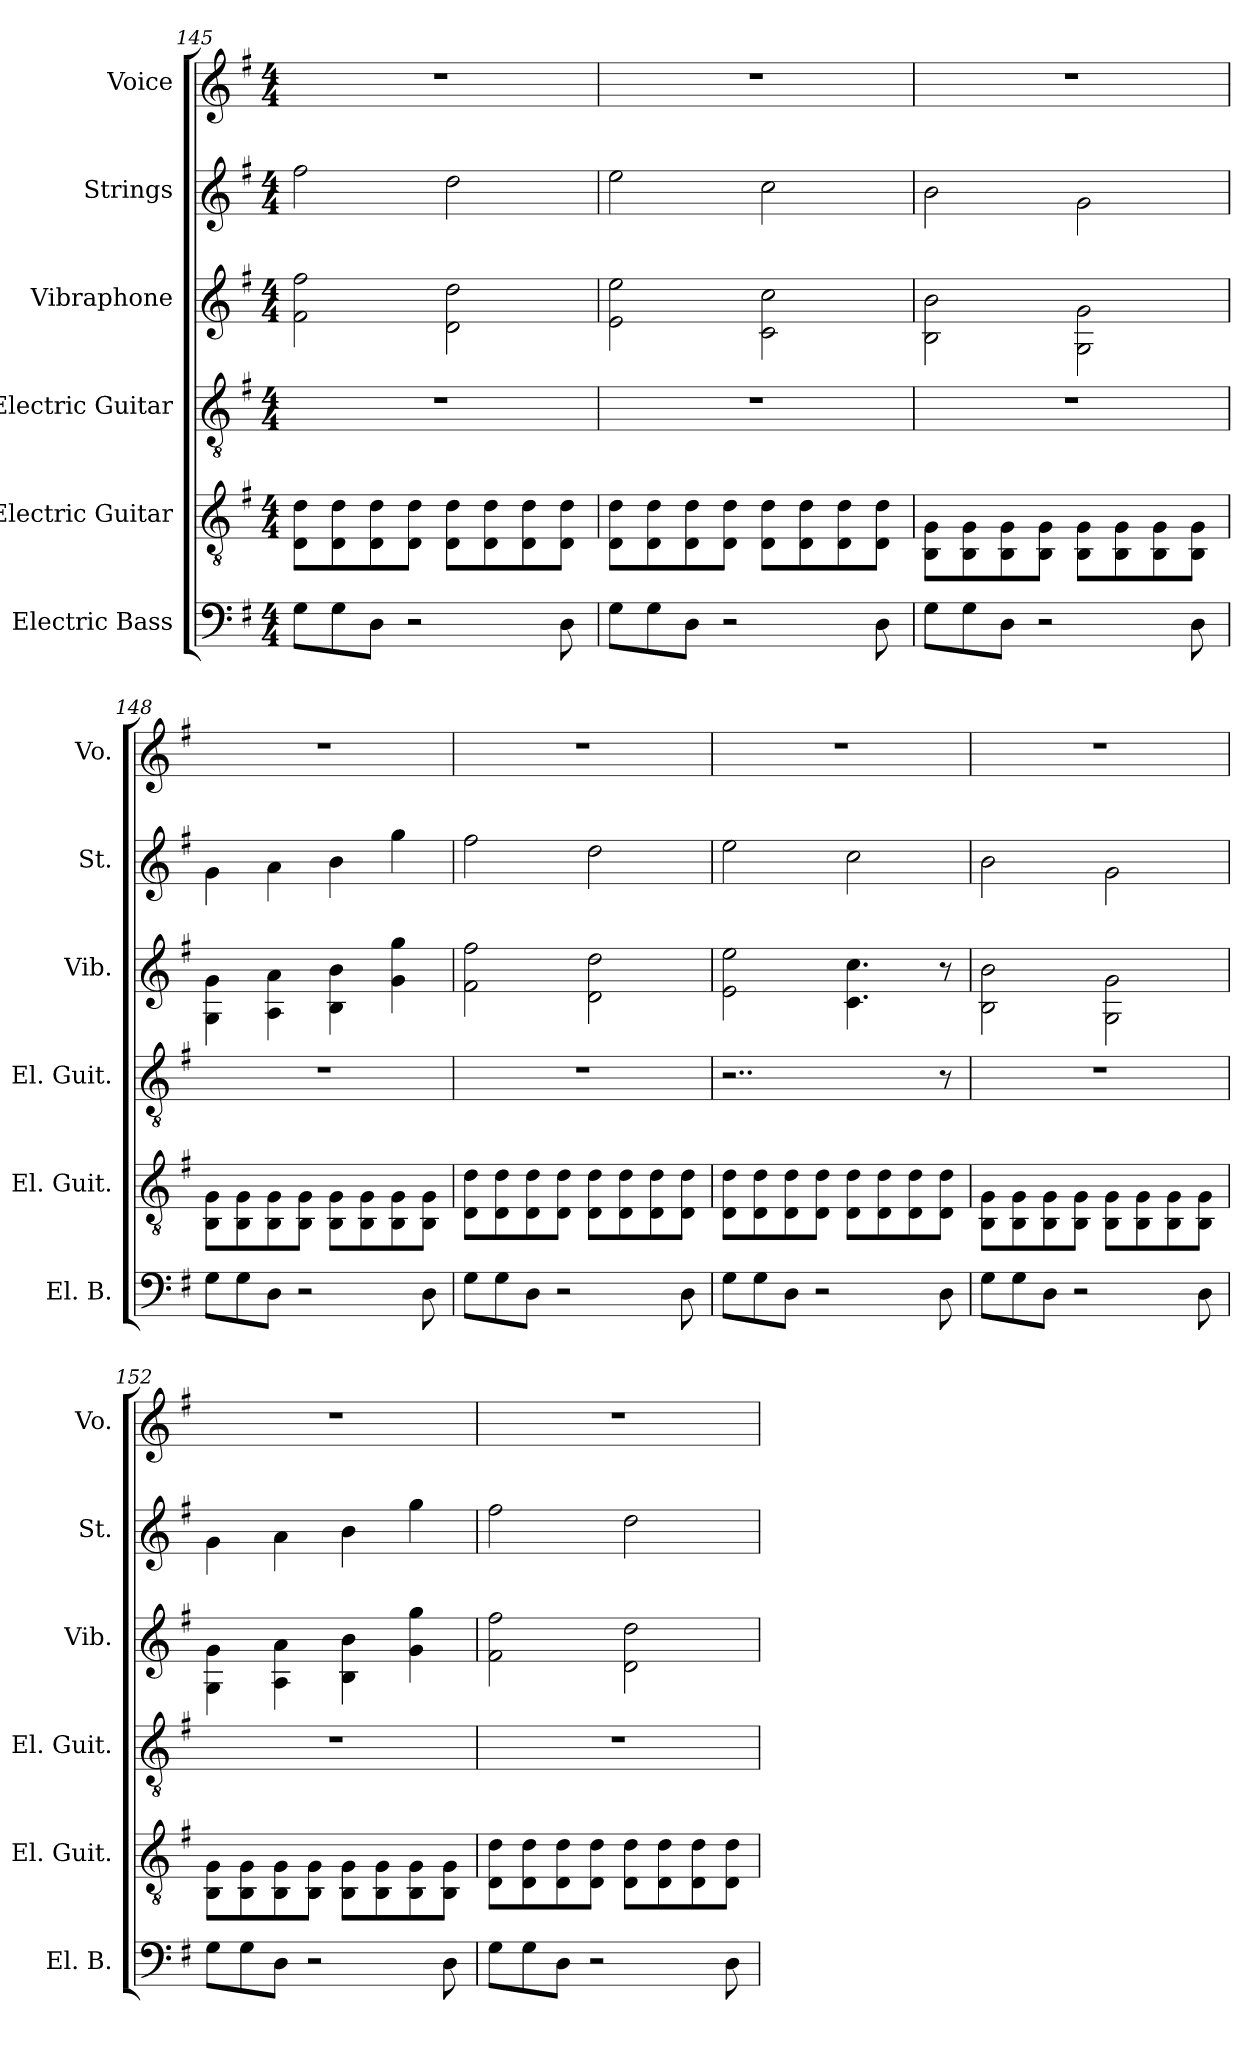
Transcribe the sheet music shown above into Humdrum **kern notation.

**kern	**kern	**kern	**kern	**kern	**kern
*part6	*part5	*part4	*part3	*part2	*part1
*staff6	*staff5	*staff4	*staff3	*staff2	*staff1
*I"Electric Bass	*I"Electric Guitar	*I"Electric Guitar	*I"Vibraphone	*I"Strings	*I"Voice
*I'El. B.	*I'El. Guit.	*I'El. Guit.	*I'Vib.	*I'St.	*I'Vo.
*clefF4	*clefGv2	*clefGv2	*clefG2	*clefG2	*clefG2
*k[f#]	*k[f#]	*k[f#]	*k[f#]	*k[f#]	*k[f#]
*M4/4	*M4/4	*M4/4	*M4/4	*M4/4	*M4/4
=145	=145	=145	=145	=145	=145
8G\L	8D\ 8d\L	1r	2f#\ 2ff#\	2ff#\	1r
8G\	8D\ 8d\	.	.	.	.
8D\J	8D\ 8d\	.	.	.	.
2r	8D\ 8d\J	.	.	.	.
.	8D\ 8d\L	.	2d\ 2dd\	2dd\	.
.	8D\ 8d\	.	.	.	.
.	8D\ 8d\	.	.	.	.
8D\	8D\ 8d\J	.	.	.	.
=146	=146	=146	=146	=146	=146
8G\L	8D\ 8d\L	1r	2e\ 2ee\	2ee\	1r
8G\	8D\ 8d\	.	.	.	.
8D\J	8D\ 8d\	.	.	.	.
2r	8D\ 8d\J	.	.	.	.
.	8D\ 8d\L	.	2c\ 2cc\	2cc\	.
.	8D\ 8d\	.	.	.	.
.	8D\ 8d\	.	.	.	.
8D\	8D\ 8d\J	.	.	.	.
!!LO:LB:g=z
=147	=147	=147	=147	=147	=147
8G\L	8BB\ 8G\L	1r	2B\ 2b\	2b\	1r
8G\	8BB\ 8G\	.	.	.	.
8D\J	8BB\ 8G\	.	.	.	.
2r	8BB\ 8G\J	.	.	.	.
.	8BB\ 8G\L	.	2G\ 2g\	2g\	.
.	8BB\ 8G\	.	.	.	.
.	8BB\ 8G\	.	.	.	.
8D\	8BB\ 8G\J	.	.	.	.
=148	=148	=148	=148	=148	=148
8G\L	8BB\ 8G\L	1r	4G\ 4g\	4g\	1r
8G\	8BB\ 8G\	.	.	.	.
8D\J	8BB\ 8G\	.	4A\ 4a\	4a\	.
2r	8BB\ 8G\J	.	.	.	.
.	8BB\ 8G\L	.	4B\ 4b\	4b\	.
.	8BB\ 8G\	.	.	.	.
.	8BB\ 8G\	.	4g\ 4gg\	4gg\	.
8D\	8BB\ 8G\J	.	.	.	.
=149	=149	=149	=149	=149	=149
8G\L	8D\ 8d\L	1r	2f#\ 2ff#\	2ff#\	1r
8G\	8D\ 8d\	.	.	.	.
8D\J	8D\ 8d\	.	.	.	.
2r	8D\ 8d\J	.	.	.	.
.	8D\ 8d\L	.	2d\ 2dd\	2dd\	.
.	8D\ 8d\	.	.	.	.
.	8D\ 8d\	.	.	.	.
8D\	8D\ 8d\J	.	.	.	.
=150	=150	=150	=150	=150	=150
8G\L	8D\ 8d\L	2..r	2e\ 2ee\	2ee\	1r
8G\	8D\ 8d\	.	.	.	.
8D\J	8D\ 8d\	.	.	.	.
2r	8D\ 8d\J	.	.	.	.
.	8D\ 8d\L	.	4.c\ 4.cc\	2cc\	.
.	8D\ 8d\	.	.	.	.
.	8D\ 8d\	.	.	.	.
8D\	8D\ 8d\J	8r	8r	.	.
!!LO:PB:g=z
=151	=151	=151	=151	=151	=151
8G\L	8BB\ 8G\L	1r	2B\ 2b\	2b\	1r
8G\	8BB\ 8G\	.	.	.	.
8D\J	8BB\ 8G\	.	.	.	.
2r	8BB\ 8G\J	.	.	.	.
.	8BB\ 8G\L	.	2G\ 2g\	2g\	.
.	8BB\ 8G\	.	.	.	.
.	8BB\ 8G\	.	.	.	.
8D\	8BB\ 8G\J	.	.	.	.
=152	=152	=152	=152	=152	=152
8G\L	8BB\ 8G\L	1r	4G\ 4g\	4g\	1r
8G\	8BB\ 8G\	.	.	.	.
8D\J	8BB\ 8G\	.	4A\ 4a\	4a\	.
2r	8BB\ 8G\J	.	.	.	.
.	8BB\ 8G\L	.	4B\ 4b\	4b\	.
.	8BB\ 8G\	.	.	.	.
.	8BB\ 8G\	.	4g\ 4gg\	4gg\	.
8D\	8BB\ 8G\J	.	.	.	.
=153	=153	=153	=153	=153	=153
8G\L	8D\ 8d\L	1r	2f#\ 2ff#\	2ff#\	1r
8G\	8D\ 8d\	.	.	.	.
8D\J	8D\ 8d\	.	.	.	.
2r	8D\ 8d\J	.	.	.	.
.	8D\ 8d\L	.	2d\ 2dd\	2dd\	.
.	8D\ 8d\	.	.	.	.
.	8D\ 8d\	.	.	.	.
8D\	8D\ 8d\J	.	.	.	.
=	=	=	=	=	=
*-	*-	*-	*-	*-	*-
